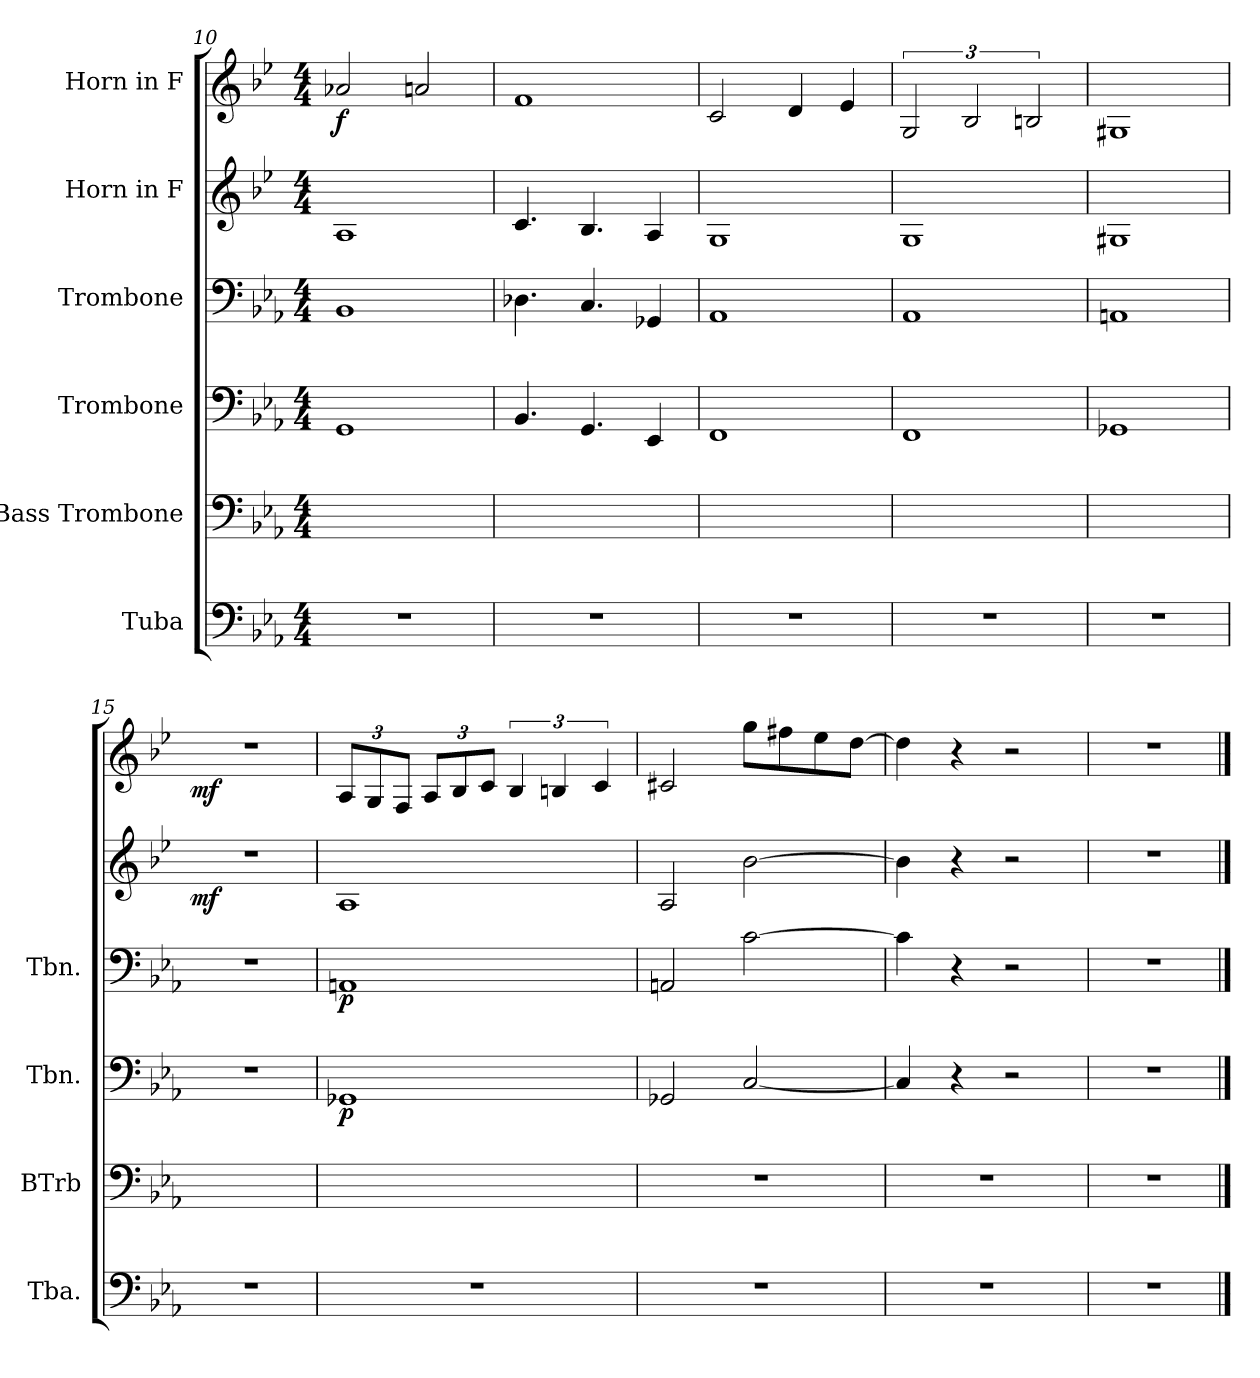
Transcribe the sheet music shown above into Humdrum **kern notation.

**kern	**kern	**kern	**dynam	**kern	**dynam	**kern	**dynam	**kern	**dynam
*part6	*part5	*part4	*part4	*part3	*part3	*part2	*part2	*part1	*part1
*staff6	*staff5	*staff4	*staff4	*staff3	*staff3	*staff2	*staff2	*staff1	*staff1
*I"Tuba	*I"Bass Trombone	*I"Trombone	*	*I"Trombone	*	*I"Horn in F	*	*I"Horn in F	*
*I'Tba.	*I'BTrb	*I'Tbn.	*	*I'Tbn.	*	*	*	*	*
*clefF4	*clefF4	*clefF4	*	*clefF4	*	*clefG2	*	*clefG2	*
*	*	*	*	*	*	*ITrd4c7	*	*ITrd4c7	*
*k[b-e-a-]	*k[b-e-a-]	*k[b-e-a-]	*	*k[b-e-a-]	*	*k[b-e-a-]	*	*k[b-e-a-]	*
*M4/4	*M4/4	*M4/4	*	*M4/4	*	*M4/4	*	*M4/4	*
=10	=10	=10	=10	=10	=10	=10	=10	=10	=10
!	!	!	!	!	!	!	!	!	!LO:DY:b
1r	1ryy	1GG	.	1BB-	.	1D	.	2d-X/	f
.	.	.	.	.	.	.	.	2dn/	.
=11	=11	=11	=11	=11	=11	=11	=11	=11	=11
1r	1ryy	4.BB-/	.	4.D-X\	.	4.F/	.	1B-	.
.	.	4.GG/	.	4.C/	.	4.E-/	.	.	.
.	.	4EE-/	.	4GG-X/	.	4D/	.	.	.
=12	=12	=12	=12	=12	=12	=12	=12	=12	=12
1r	1ryy	1FF	.	1AA-	.	1C	.	2F/	.
.	.	.	.	.	.	.	.	4G/	.
.	.	.	.	.	.	.	.	4A-/	.
!!LO:LB:g=z
=13	=13	=13	=13	=13	=13	=13	=13	=13	=13
1r	1ryy	1FF	.	1AA-	.	1C	.	3C/	.
.	.	.	.	.	.	.	.	3E-/	.
.	.	.	.	.	.	.	.	3En/	.
=14	=14	=14	=14	=14	=14	=14	=14	=14	=14
1r	1ryy	1GG-X	.	1AAn	.	1C#X	.	1C#X	.
=15	=15	=15	=15	=15	=15	=15	=15	=15	=15
!	!	!	!	!	!	!	!LO:DY:b	!	!LO:DY:b
1r	1ryy	1r	.	1r	.	1r	mf	1r	mf
=16	=16	=16	=16	=16	=16	=16	=16	=16	=16
*	*	*	*	*	*	*	*	*Xbrackettup	*
*	*	*	*	*	*	*	*	*MM35	*
!	!	!	!LO:DY:b	!	!LO:DY:b	!	!	!	!
1r	1ryy	1GG-X	p	1AAn	p	1D	.	12D/L	.
.	.	.	.	.	.	.	.	12C/	.
.	.	.	.	.	.	.	.	12BB-/J	.
.	.	.	.	.	.	.	.	12D/L	.
.	.	.	.	.	.	.	.	12E-/	.
.	.	.	.	.	.	.	.	12F/J	.
*	*	*	*	*	*	*	*	*brackettup	*
.	.	.	.	.	.	.	.	6E-/	.
.	.	.	.	.	.	.	.	6En/	.
.	.	.	.	.	.	.	.	6F/	.
=17	=17	=17	=17	=17	=17	=17	=17	=17	=17
1r	1r	2GG-X/	.	2AAn/	.	2D/	.	2F#X/	.
.	.	[2C/	.	[2c\	.	[2e-\	.	8cc\L	.
.	.	.	.	.	.	.	.	8bn\	.
.	.	.	.	.	.	.	.	8a-\	.
.	.	.	.	.	.	.	.	[8g\J	.
=18	=18	=18	=18	=18	=18	=18	=18	=18	=18
1r	1r	4C/]	.	4c\]	.	4e-\]	.	4g\]	.
.	.	4r	.	4r	.	4r	.	4r	.
.	.	2r	.	2r	.	2r	.	2r	.
=19	=19	=19	=19	=19	=19	=19	=19	=19	=19
1r	1r	1r	.	1r	.	1r	.	1r	.
==	==	==	==	==	==	==	==	==	==
*-	*-	*-	*-	*-	*-	*-	*-	*-	*-
